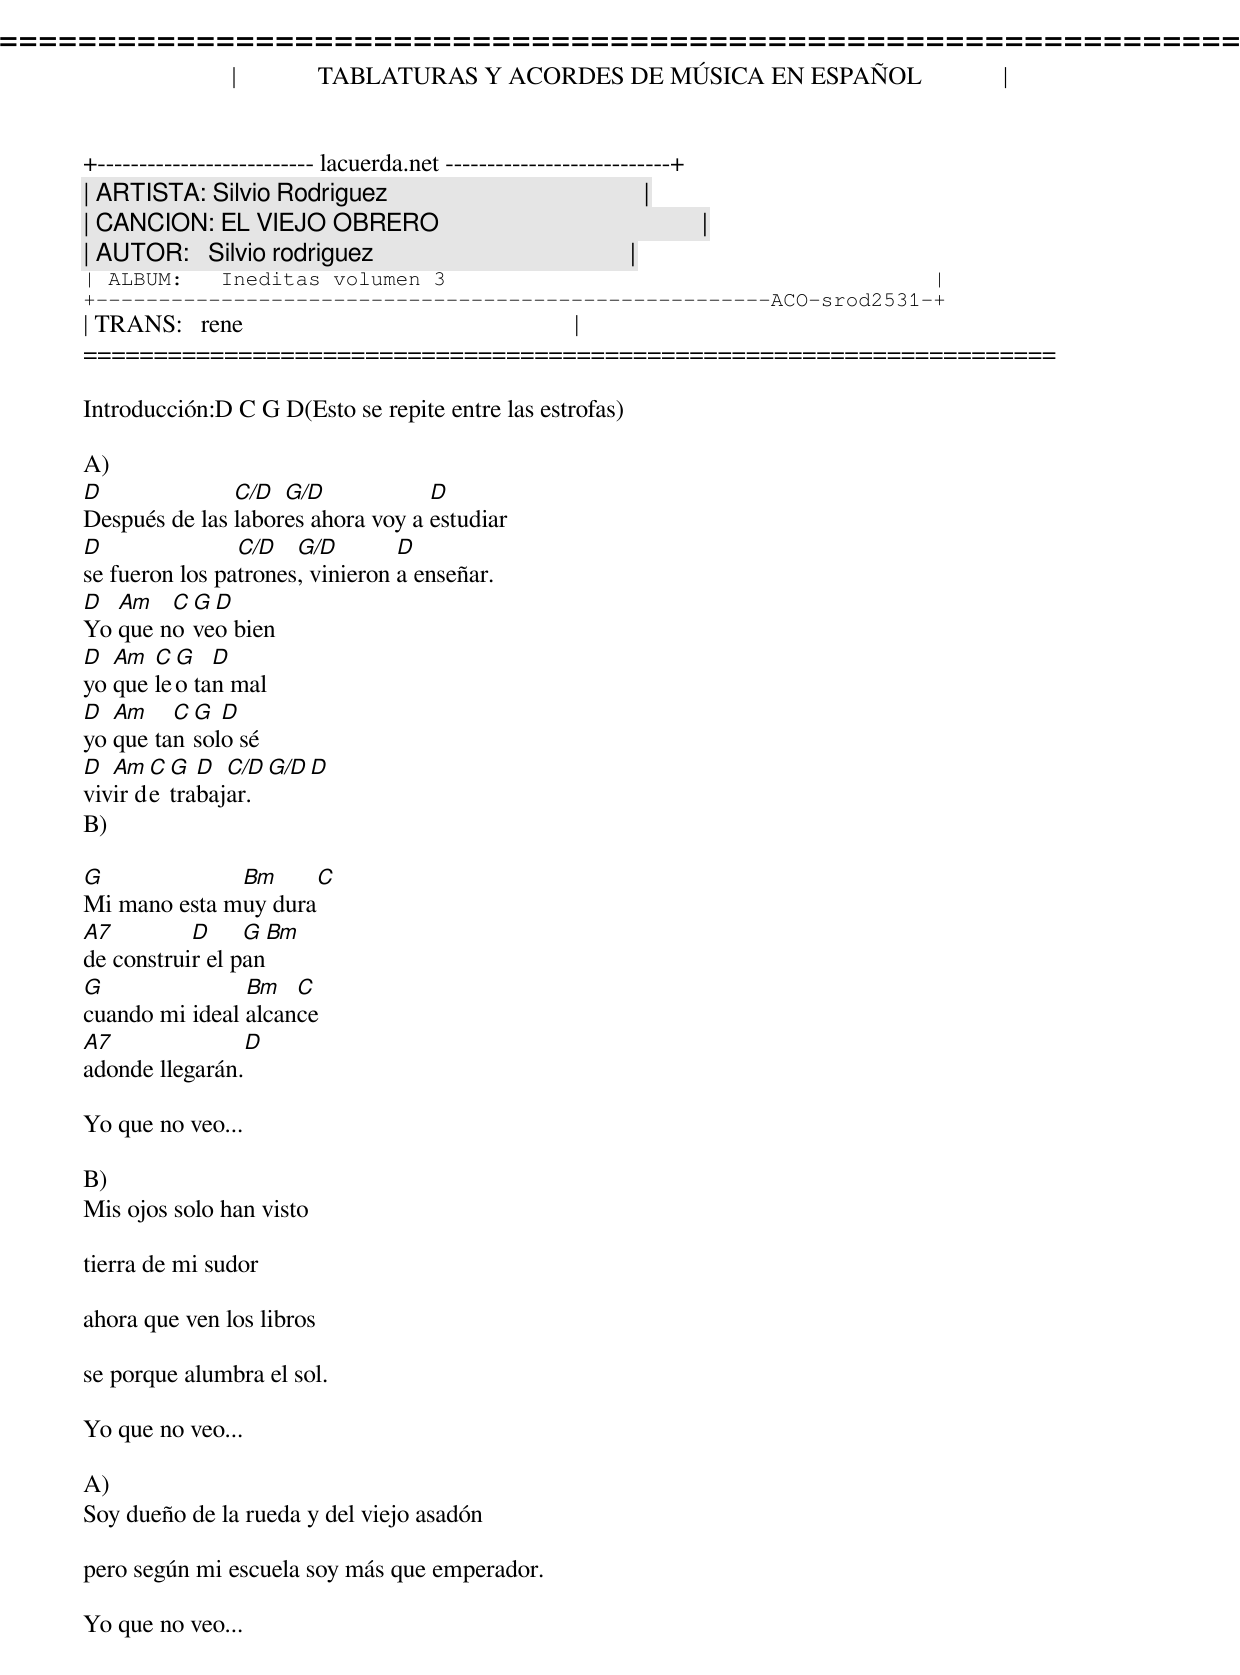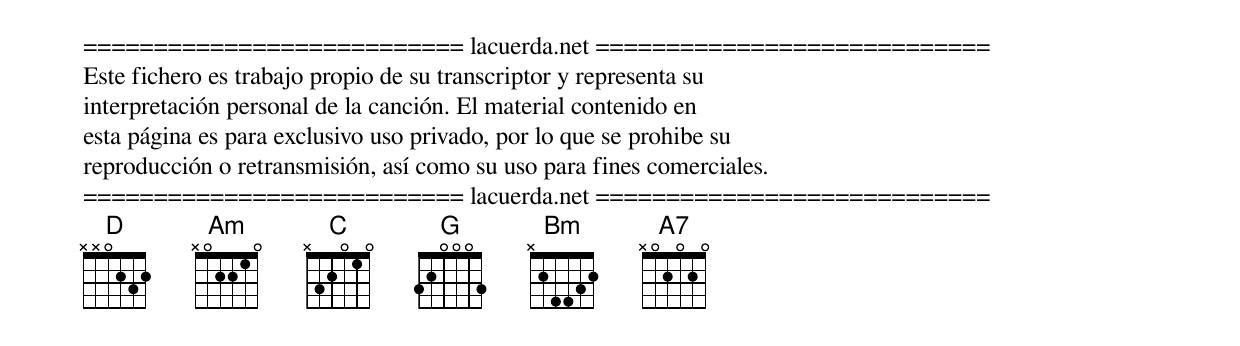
=====================================================================
|             TABLATURAS Y ACORDES DE MÚSICA EN ESPAÑOL             |
+-------------------------- lacuerda.net ---------------------------+
| ARTISTA: Silvio Rodriguez                                         |
| CANCION: EL VIEJO OBRERO                                          |
| AUTOR:   Silvio rodriguez                                         |
| ALBUM:   Ineditas volumen 3                                       |
+------------------------------------------------------ACO-srod2531-+
| TRANS:   rene                                                     |
=====================================================================

Introducción:D C G D(Esto se repite entre las estrofas)

A)
D              C/D  G/D            D
Después de las labores ahora voy a estudiar
D               C/D   G/D        D
se fueron los patrones, vinieron a enseñar.
D  Am   C G D
Yo que no veo bien
D  Am  C G   D
yo que leo tan mal
D  Am    C G  D
yo que tan solo sé
D  Am  C G  D  C/D G/D D
vivir de trabajar.
B)

G             Bm       C
Mi mano esta muy dura
A7         D     G    Bm
de construir el pan
G               Bm   C
cuando mi ideal alcance
A7              D
adonde llegarán.

Yo que no veo...

B)
Mis ojos solo han visto

tierra de mi sudor

ahora que ven los libros

se porque alumbra el sol.

Yo que no veo...

A)
Soy dueño de la rueda y del viejo asadón

pero según mi escuela soy más que emperador.

Yo que no veo...


=========================== lacuerda.net ============================
Este fichero es trabajo propio de su transcriptor y representa su
interpretación personal de la canción. El material contenido en
esta página es para exclusivo uso privado, por lo que se prohibe su
reproducción o retransmisión, así como su uso para fines comerciales.
=========================== lacuerda.net ============================
